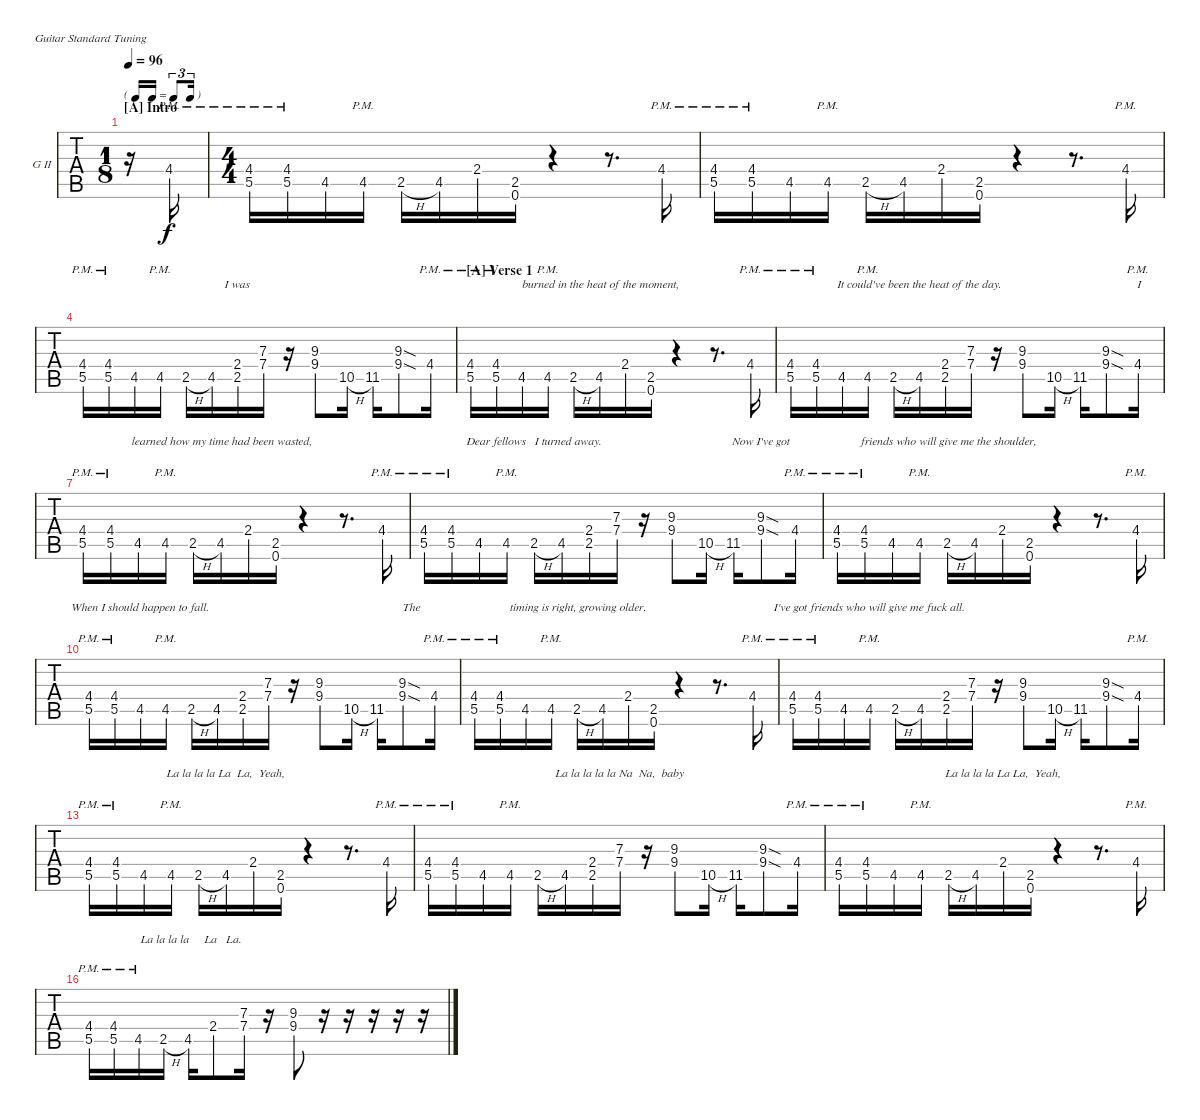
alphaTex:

\bracketExtendMode nobrackets
\firstSystemTrackNameOrientation horizontal
\otherSystemsTrackNameOrientation horizontal
\defaultBarNumberDisplay FirstOfSystem
\track ("Guitar II" "G II") {instrument distortionguitar}
\staff {tabs}
\tuning (E4 B3 G3 D3 A2 E2)
\ts (1 8)
\tf triplet16th
\section ("A" "Intro")
\tempo 96
\clef g2
\ks a
r.16{dy f instrument distortionguitar} 4.4{pm}.16 |
\ts (4 4)
(5.5{pm} 4.4{pm}).16 (5.5{pm} 4.4{pm}).16 4.5.16 4.5{pm}.16 2.5{h}.16 4.5.16 2.4.16 (2.5 0.6).16 r.4 r.8{d} 4.4{pm}.16 |
(5.5{pm} 4.4{pm}).16 (5.5{pm} 4.4{pm}).16 4.5.16 4.5{pm}.16 2.5{h}.16 4.5.16 2.4.16 (2.5 0.6).16 r.4 r.8{d} 4.4{pm}.16 |
(4.4{pm} 5.5{pm}).16{lyrics (0 "") lyrics (1 "") lyrics (2 "") lyrics (3 "") lyrics (4 "")} (4.4{pm} 5.5{pm}).16{lyrics (0 "") lyrics (1 "") lyrics (2 "") lyrics (3 "") lyrics (4 "")} 4.5.16{lyrics (0 "") lyrics (1 "") lyrics (2 "") lyrics (3 "") lyrics (4 "")} 4.5{pm}.16{lyrics (0 "") lyrics (1 "") lyrics (2 "") lyrics (3 "") lyrics (4 "")} 2.5{h}.16{lyrics (0 "") lyrics (1 "") lyrics (2 "") lyrics (3 "") lyrics (4 "")} 4.5.16{lyrics (0 "                 I was") lyrics (1 "") lyrics (2 "") lyrics (3 "") lyrics (4 "")} (2.4 2.5).16{lyrics (0 "") lyrics (1 "") lyrics (2 "") lyrics (3 "") lyrics (4 "")} (7.3 7.4).16{lyrics (0 "") lyrics (1 "") lyrics (2 "") lyrics (3 "") lyrics (4 "")} r.16 (9.3{st} 9.4{st}).8{lyrics (0 "") lyrics (1 "") lyrics (2 "") lyrics (3 "") lyrics (4 "")} 10.5{h}.16{lyrics (0 "") lyrics (1 "") lyrics (2 "") lyrics (3 "") lyrics (4 "")} 11.5.16{lyrics (0 "") lyrics (1 "") lyrics (2 "") lyrics (3 "") lyrics (4 "")} (9.3{sod} 9.4{sod}).8{lyrics (0 "") lyrics (1 "") lyrics (2 "") lyrics (3 "") lyrics (4 "")} 4.4{pm}.16{lyrics (0 "") lyrics (1 "") lyrics (2 "") lyrics (3 "") lyrics (4 "")} |
\section ("A" "Verse 1")
(5.5{pm} 4.4{pm}).16{lyrics (0 "") lyrics (1 "") lyrics (2 "") lyrics (3 "") lyrics (4 "")} (5.5{pm} 4.4{pm}).16{lyrics (0 "") lyrics (1 "") lyrics (2 "") lyrics (3 "") lyrics (4 "")} 4.5.16{lyrics (0 "") lyrics (1 "") lyrics (2 "") lyrics (3 "") lyrics (4 "")} 4.5{pm}.16{lyrics (0 "") lyrics (1 "") lyrics (2 "") lyrics (3 "") lyrics (4 "")} 2.5{h}.16{lyrics (0 "") lyrics (1 "") lyrics (2 "") lyrics (3 "") lyrics (4 "")} 4.5.16{lyrics (0 " burned in the heat of the moment,") lyrics (1 "") lyrics (2 "") lyrics (3 "") lyrics (4 "")} 2.4.16{lyrics (0 "") lyrics (1 "") lyrics (2 "") lyrics (3 "") lyrics (4 "")} (2.5 0.6).16{lyrics (0 "") lyrics (1 "") lyrics (2 "") lyrics (3 "") lyrics (4 "")} r.4 r.8{d} 4.4{pm}.16{lyrics (0 "") lyrics (1 "") lyrics (2 "") lyrics (3 "") lyrics (4 "")} |
(4.4{pm} 5.5{pm}).16{lyrics (0 "") lyrics (1 "") lyrics (2 "") lyrics (3 "") lyrics (4 "")} (4.4{pm} 5.5{pm}).16{lyrics (0 "") lyrics (1 "") lyrics (2 "") lyrics (3 "") lyrics (4 "")} 4.5.16{lyrics (0 "") lyrics (1 "") lyrics (2 "") lyrics (3 "") lyrics (4 "")} 4.5{pm}.16{lyrics (0 "") lyrics (1 "") lyrics (2 "") lyrics (3 "") lyrics (4 "")} 2.5{h}.16{lyrics (0 "") lyrics (1 "") lyrics (2 "") lyrics (3 "") lyrics (4 "")} 4.5.16{lyrics (0 "It could've been the heat of the day.") lyrics (1 "") lyrics (2 "") lyrics (3 "") lyrics (4 "")} (2.4 2.5).16{lyrics (0 "") lyrics (1 "") lyrics (2 "") lyrics (3 "") lyrics (4 "")} (7.3 7.4).16{lyrics (0 "") lyrics (1 "") lyrics (2 "") lyrics (3 "") lyrics (4 "")} r.16 (9.3{st} 9.4{st}).8{lyrics (0 "") lyrics (1 "") lyrics (2 "") lyrics (3 "") lyrics (4 "")} 10.5{h}.16{lyrics (0 "") lyrics (1 "") lyrics (2 "") lyrics (3 "") lyrics (4 "")} 11.5.16{lyrics (0 "") lyrics (1 "") lyrics (2 "") lyrics (3 "") lyrics (4 "")} (9.3{sod} 9.4{sod}).8{lyrics (0 "") lyrics (1 "") lyrics (2 "") lyrics (3 "") lyrics (4 "")} 4.4{pm}.16{lyrics (0 " I") lyrics (1 "") lyrics (2 "") lyrics (3 "") lyrics (4 "")} |
(5.5{pm} 4.4{pm}).16{lyrics (0 "") lyrics (1 "") lyrics (2 "") lyrics (3 "") lyrics (4 "")} (5.5{pm} 4.4{pm}).16{lyrics (0 "") lyrics (1 "") lyrics (2 "") lyrics (3 "") lyrics (4 "")} 4.5.16{lyrics (0 "") lyrics (1 "") lyrics (2 "") lyrics (3 "") lyrics (4 "")} 4.5{pm}.16{lyrics (0 "") lyrics (1 "") lyrics (2 "") lyrics (3 "") lyrics (4 "")} 2.5{h}.16{lyrics (0 "") lyrics (1 "") lyrics (2 "") lyrics (3 "") lyrics (4 "")} 4.5.16{lyrics (0 " learned how my time had been wasted,") lyrics (1 "") lyrics (2 "") lyrics (3 "") lyrics (4 "")} 2.4.16{lyrics (0 "") lyrics (1 "") lyrics (2 "") lyrics (3 "") lyrics (4 "")} (2.5 0.6).16{lyrics (0 "") lyrics (1 "") lyrics (2 "") lyrics (3 "") lyrics (4 "")} r.4 r.8{d} 4.4{pm}.16{lyrics (0 "") lyrics (1 "") lyrics (2 "") lyrics (3 "") lyrics (4 "")} |
(4.4{pm} 5.5{pm}).16{lyrics (0 "") lyrics (1 "") lyrics (2 "") lyrics (3 "") lyrics (4 "")} (4.4{pm} 5.5{pm}).16{lyrics (0 "") lyrics (1 "") lyrics (2 "") lyrics (3 "") lyrics (4 "")} 4.5.16{lyrics (0 "") lyrics (1 "") lyrics (2 "") lyrics (3 "") lyrics (4 "")} 4.5{pm}.16{lyrics (0 "") lyrics (1 "") lyrics (2 "") lyrics (3 "") lyrics (4 "")} 2.5{h}.16{lyrics (0 "Dear fellows   I turned away.      ") lyrics (1 "") lyrics (2 "") lyrics (3 "") lyrics (4 "")} 4.5.16{lyrics (0 "") lyrics (1 "") lyrics (2 "") lyrics (3 "") lyrics (4 "")} (2.4 2.5).16{lyrics (0 "") lyrics (1 "") lyrics (2 "") lyrics (3 "") lyrics (4 "")} (7.3 7.4).16{lyrics (0 "") lyrics (1 "") lyrics (2 "") lyrics (3 "") lyrics (4 "")} r.16 (9.3{st} 9.4{st}).8{lyrics (0 "") lyrics (1 "") lyrics (2 "") lyrics (3 "") lyrics (4 "")} 10.5{h}.16{lyrics (0 "") lyrics (1 "") lyrics (2 "") lyrics (3 "") lyrics (4 "")} 11.5.16{lyrics (0 "") lyrics (1 "") lyrics (2 "") lyrics (3 "") lyrics (4 "")} (9.3{sod} 9.4{sod}).8{lyrics (0 "Now I've got") lyrics (1 "") lyrics (2 "") lyrics (3 "") lyrics (4 "")} 4.4{pm}.16{lyrics (0 "") lyrics (1 "") lyrics (2 "") lyrics (3 "") lyrics (4 "")} |
\scale
0.54624 (5.5{pm} 4.4{pm}).16{lyrics (0 "") lyrics (1 "") lyrics (2 "") lyrics (3 "") lyrics (4 "")} (5.5{pm} 4.4{pm}).16{lyrics (0 "") lyrics (1 "") lyrics (2 "") lyrics (3 "") lyrics (4 "")} 4.5.16{lyrics (0 "") lyrics (1 "") lyrics (2 "") lyrics (3 "") lyrics (4 "")} 4.5{pm}.16{lyrics (0 "") lyrics (1 "") lyrics (2 "") lyrics (3 "") lyrics (4 "")} 2.5{h}.16{lyrics (0 " friends who will give me the shoulder,") lyrics (1 "") lyrics (2 "") lyrics (3 "") lyrics (4 "")} 4.5.16{lyrics (0 "") lyrics (1 "") lyrics (2 "") lyrics (3 "") lyrics (4 "")} 2.4.16{lyrics (0 "") lyrics (1 "") lyrics (2 "") lyrics (3 "") lyrics (4 "")} (2.5 0.6).16{lyrics (0 "") lyrics (1 "") lyrics (2 "") lyrics (3 "") lyrics (4 "")} r.4 r.8{d} 4.4{pm}.16{lyrics (0 "") lyrics (1 "") lyrics (2 "") lyrics (3 "") lyrics (4 "")} |
\scale
0.454112 (4.4{pm} 5.5{pm}).16{lyrics (0 "") lyrics (1 "") lyrics (2 "") lyrics (3 "") lyrics (4 "")} (4.4{pm} 5.5{pm}).16{lyrics (0 "") lyrics (1 "") lyrics (2 "") lyrics (3 "") lyrics (4 "")} 4.5.16{lyrics (0 "When I should happen to fall.") lyrics (1 "") lyrics (2 "") lyrics (3 "") lyrics (4 "")} 4.5{pm}.16{lyrics (0 "") lyrics (1 "") lyrics (2 "") lyrics (3 "") lyrics (4 "")} 2.5{h}.16{lyrics (0 "") lyrics (1 "") lyrics (2 "") lyrics (3 "") lyrics (4 "")} 4.5.16{lyrics (0 "") lyrics (1 "") lyrics (2 "") lyrics (3 "") lyrics (4 "")} (2.4 2.5).16{lyrics (0 "") lyrics (1 "") lyrics (2 "") lyrics (3 "") lyrics (4 "")} (7.3 7.4).16{lyrics (0 "") lyrics (1 "") lyrics (2 "") lyrics (3 "") lyrics (4 "")} r.16 (9.3{st} 9.4{st}).8{lyrics (0 "") lyrics (1 "") lyrics (2 "") lyrics (3 "") lyrics (4 "")} 10.5{h}.16{lyrics (0 "") lyrics (1 "") lyrics (2 "") lyrics (3 "") lyrics (4 "")} 11.5.16{lyrics (0 "") lyrics (1 "") lyrics (2 "") lyrics (3 "") lyrics (4 "")} (9.3{sod} 9.4{sod}).8{lyrics (0 "      The") lyrics (1 "") lyrics (2 "") lyrics (3 "") lyrics (4 "")} 4.4{pm}.16{lyrics (0 "") lyrics (1 "") lyrics (2 "") lyrics (3 "") lyrics (4 "")} |
(5.5{pm} 4.4{pm}).16{lyrics (0 "") lyrics (1 "") lyrics (2 "") lyrics (3 "") lyrics (4 "")} (5.5{pm} 4.4{pm}).16{lyrics (0 "") lyrics (1 "") lyrics (2 "") lyrics (3 "") lyrics (4 "")} 4.5.16{lyrics (0 "") lyrics (1 "") lyrics (2 "") lyrics (3 "") lyrics (4 "")} 4.5{pm}.16{lyrics (0 "") lyrics (1 "") lyrics (2 "") lyrics (3 "") lyrics (4 "")} 2.5{h}.16{lyrics (0 " timing is right, growing older.") lyrics (1 "") lyrics (2 "") lyrics (3 "") lyrics (4 "")} 4.5.16{lyrics (0 "") lyrics (1 "") lyrics (2 "") lyrics (3 "") lyrics (4 "")} 2.4.16{lyrics (0 "") lyrics (1 "") lyrics (2 "") lyrics (3 "") lyrics (4 "")} (2.5 0.6).16{lyrics (0 "") lyrics (1 "") lyrics (2 "") lyrics (3 "") lyrics (4 "")} r.4 r.8{d} 4.4{pm}.16{lyrics (0 "") lyrics (1 "") lyrics (2 "") lyrics (3 "") lyrics (4 "")} |
(4.4{pm} 5.5{pm}).16{lyrics (0 "") lyrics (1 "") lyrics (2 "") lyrics (3 "") lyrics (4 "")} (4.4{pm} 5.5{pm}).16{lyrics (0 "") lyrics (1 "") lyrics (2 "") lyrics (3 "") lyrics (4 "")} 4.5.16{lyrics (0 "") lyrics (1 "") lyrics (2 "") lyrics (3 "") lyrics (4 "")} 4.5{pm}.16{lyrics (0 "I've got friends who will give me fuck all.") lyrics (1 "") lyrics (2 "") lyrics (3 "") lyrics (4 "")} 2.5{h}.16{lyrics (0 "") lyrics (1 "") lyrics (2 "") lyrics (3 "") lyrics (4 "")} 4.5.16{lyrics (0 "") lyrics (1 "") lyrics (2 "") lyrics (3 "") lyrics (4 "")} (2.4 2.5).16{lyrics (0 "") lyrics (1 "") lyrics (2 "") lyrics (3 "") lyrics (4 "")} (7.3 7.4).16{lyrics (0 "") lyrics (1 "") lyrics (2 "") lyrics (3 "") lyrics (4 "")} r.16 (9.3{st} 9.4{st}).8{lyrics (0 "") lyrics (1 "") lyrics (2 "") lyrics (3 "") lyrics (4 "")} 10.5{h}.16{lyrics (0 "") lyrics (1 "") lyrics (2 "") lyrics (3 "") lyrics (4 "")} 11.5.16{lyrics (0 "") lyrics (1 "") lyrics (2 "") lyrics (3 "") lyrics (4 "")} (9.3{sod} 9.4{sod}).8{lyrics (0 "") lyrics (1 "") lyrics (2 "") lyrics (3 "") lyrics (4 "")} 4.4{pm}.16{lyrics (0 "") lyrics (1 "") lyrics (2 "") lyrics (3 "") lyrics (4 "")} |
(5.5{pm} 4.4{pm}).16{lyrics (0 "") lyrics (1 "") lyrics (2 "") lyrics (3 "") lyrics (4 "")} (5.5{pm} 4.4{pm}).16{lyrics (0 "") lyrics (1 "") lyrics (2 "") lyrics (3 "") lyrics (4 "")} 4.5.16{lyrics (0 "") lyrics (1 "") lyrics (2 "") lyrics (3 "") lyrics (4 "")} 4.5{pm}.16{lyrics (0 "") lyrics (1 "") lyrics (2 "") lyrics (3 "") lyrics (4 "")} 2.5{h}.16{lyrics (0 "") lyrics (1 "") lyrics (2 "") lyrics (3 "") lyrics (4 "")} 4.5.16{lyrics (0 "La la la la La  La,  Yeah,") lyrics (1 "") lyrics (2 "") lyrics (3 "") lyrics (4 "")} 2.4.16{lyrics (0 "") lyrics (1 "") lyrics (2 "") lyrics (3 "") lyrics (4 "")} (2.5 0.6).16{lyrics (0 "") lyrics (1 "") lyrics (2 "") lyrics (3 "") lyrics (4 "")} r.4 r.8{d} 4.4{pm}.16{lyrics (0 "") lyrics (1 "") lyrics (2 "") lyrics (3 "") lyrics (4 "")} |
(4.4{pm} 5.5{pm}).16{lyrics (0 "") lyrics (1 "") lyrics (2 "") lyrics (3 "") lyrics (4 "")} (4.4{pm} 5.5{pm}).16{lyrics (0 "") lyrics (1 "") lyrics (2 "") lyrics (3 "") lyrics (4 "")} 4.5.16{lyrics (0 "") lyrics (1 "") lyrics (2 "") lyrics (3 "") lyrics (4 "")} 4.5{pm}.16{lyrics (0 "") lyrics (1 "") lyrics (2 "") lyrics (3 "") lyrics (4 "")} 2.5{h}.16{lyrics (0 "") lyrics (1 "") lyrics (2 "") lyrics (3 "") lyrics (4 "")} 4.5.16{lyrics (0 "") lyrics (1 "") lyrics (2 "") lyrics (3 "") lyrics (4 "")} (2.4 2.5).16{lyrics (0 "") lyrics (1 "") lyrics (2 "") lyrics (3 "") lyrics (4 "")} (7.3 7.4).16{lyrics (0 "La la la la la Na  Na,  baby  ") lyrics (1 "") lyrics (2 "") lyrics (3 "") lyrics (4 "")} r.16 (9.3{st} 9.4{st}).8{lyrics (0 "") lyrics (1 "") lyrics (2 "") lyrics (3 "") lyrics (4 "")} 10.5{h}.16{lyrics (0 "") lyrics (1 "") lyrics (2 "") lyrics (3 "") lyrics (4 "")} 11.5.16{lyrics (0 "") lyrics (1 "") lyrics (2 "") lyrics (3 "") lyrics (4 "")} (9.3{sod} 9.4{sod}).8{lyrics (0 "") lyrics (1 "") lyrics (2 "") lyrics (3 "") lyrics (4 "")} 4.4{pm}.16{lyrics (0 "") lyrics (1 "") lyrics (2 "") lyrics (3 "") lyrics (4 "")} |
(5.5{pm} 4.4{pm}).16{lyrics (0 "") lyrics (1 "") lyrics (2 "") lyrics (3 "") lyrics (4 "")} (5.5{pm} 4.4{pm}).16{lyrics (0 "") lyrics (1 "") lyrics (2 "") lyrics (3 "") lyrics (4 "")} 4.5.16{lyrics (0 "") lyrics (1 "") lyrics (2 "") lyrics (3 "") lyrics (4 "")} 4.5{pm}.16{lyrics (0 "") lyrics (1 "") lyrics (2 "") lyrics (3 "") lyrics (4 "")} 2.5{h}.16{lyrics (0 "") lyrics (1 "") lyrics (2 "") lyrics (3 "") lyrics (4 "")} 4.5.16{lyrics (0 "") lyrics (1 "") lyrics (2 "") lyrics (3 "") lyrics (4 "")} 2.4.16{lyrics (0 "La la la la La La,  Yeah,   ") lyrics (1 "") lyrics (2 "") lyrics (3 "") lyrics (4 "")} (2.5 0.6).16{lyrics (0 "") lyrics (1 "") lyrics (2 "") lyrics (3 "") lyrics (4 "")} r.4 r.8{d} 4.4{pm}.16{lyrics (0 "") lyrics (1 "") lyrics (2 "") lyrics (3 "") lyrics (4 "")} |
(4.4{pm} 5.5{pm}).16{lyrics (0 "") lyrics (1 "") lyrics (2 "") lyrics (3 "") lyrics (4 "")} (4.4{pm} 5.5{pm}).16{lyrics (0 "") lyrics (1 "") lyrics (2 "") lyrics (3 "") lyrics (4 "")} 4.5{pm}.16{lyrics (0 "") lyrics (1 "") lyrics (2 "") lyrics (3 "") lyrics (4 "")} 2.5{h}.16{lyrics (0 "") lyrics (1 "") lyrics (2 "") lyrics (3 "") lyrics (4 "")} 4.5.16{lyrics (0 "  La la la la     La   La.") lyrics (1 "") lyrics (2 "") lyrics (3 "") lyrics (4 "")} 2.4{st}.8{lyrics (0 "") lyrics (1 "") lyrics (2 "") lyrics (3 "") lyrics (4 "")} (7.3 7.4).16{lyrics (0 "") lyrics (1 "") lyrics (2 "") lyrics (3 "") lyrics (4 "")} r.16 (9.3{st} 9.4{st}).8{lyrics (0 "") lyrics (1 "") lyrics (2 "") lyrics (3 "") lyrics (4 "")} r.16 r.16 r.16 r.16 r.16
